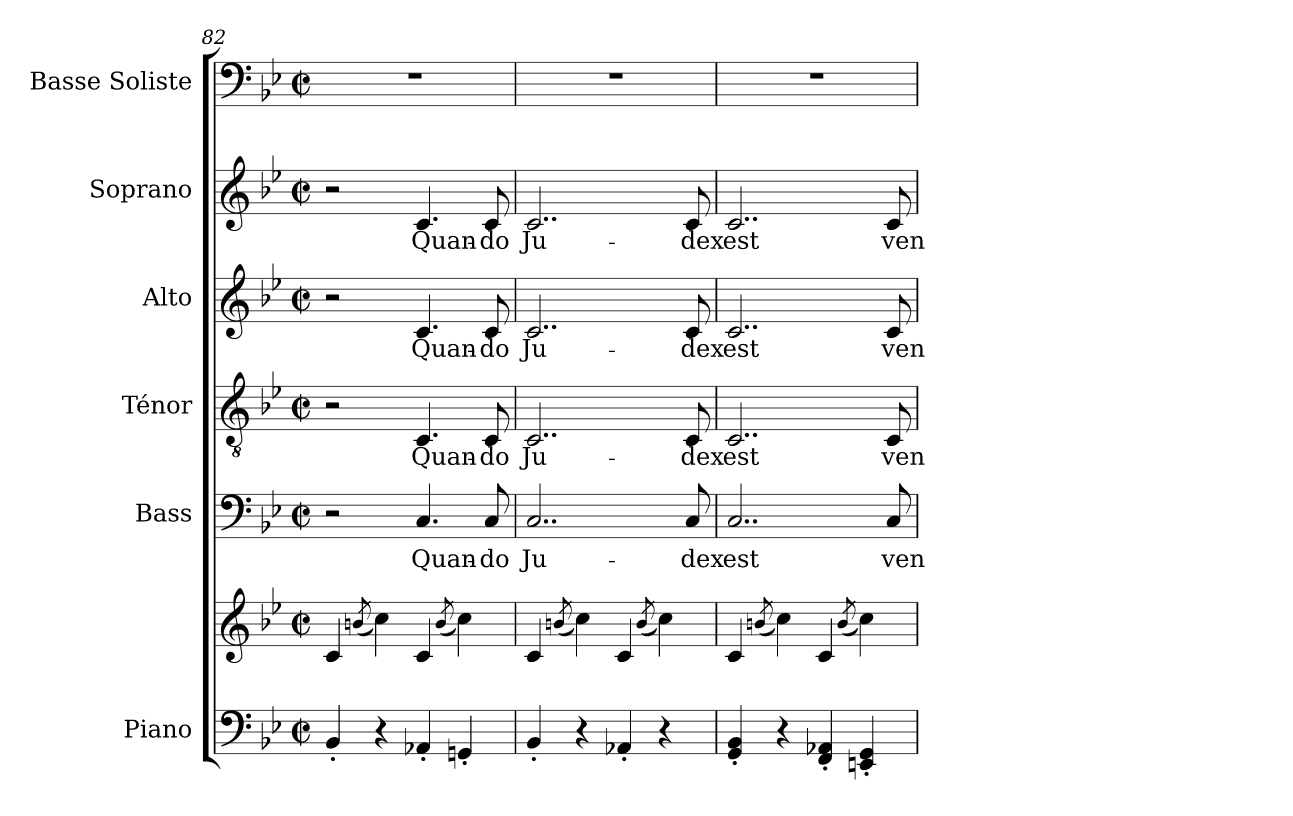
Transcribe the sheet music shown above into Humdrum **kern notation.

**kern	**kern	**kern	**text	**kern	**text	**kern	**text	**kern	**text	**kern
*part6	*part6	*part5	*part5	*part4	*part4	*part3	*part3	*part2	*part2	*part1
*staff7	*staff6	*staff5	*staff5	*staff4	*staff4	*staff3	*staff3	*staff2	*staff2	*staff1
*I"Piano	*	*I"Bass	*	*I"Ténor	*	*I"Alto	*	*I"Soprano	*	*I"Basse Soliste
*I'Pia.	*	*I'B.	*	*I'T.	*	*I'A.	*	*I'S.	*	*I'Basse Soliste
*clefF4	*clefG2	*clefF4	*	*clefGv2	*	*clefG2	*	*clefG2	*	*clefF4
*k[b-e-]	*k[b-e-]	*k[b-e-]	*	*k[b-e-]	*	*k[b-e-]	*	*k[b-e-]	*	*k[b-e-]
*M2/2	*M2/2	*M2/2	*	*M2/2	*	*M2/2	*	*M2/2	*	*M2/2
*met(c|)	*met(c|)	*met(c|)	*	*met(c|)	*	*met(c|)	*	*met(c|)	*	*met(c|)
=82	=82	=82	=82	=82	=82	=82	=82	=82	=82	=82
4BB-'/	4c/	2r	.	2r	.	2r	.	2r	.	1r
.	(8qbn/	.	.	.	.	.	.	.	.	.
4r	4cc\)	.	.	.	.	.	.	.	.	.
!	!	!	!LO:LY:b	!	!LO:LY:b	!	!LO:LY:b	!	!LO:LY:b	!
4AA-X'/	4c/	4.C/	Quan-	4.C/	Quan-	4.c/	Quan-	4.c/	Quan-	.
.	(8qb/	.	.	.	.	.	.	.	.	.
4GGn'/	4cc\)	.	.	.	.	.	.	.	.	.
!	!	!	!LO:LY:b	!	!LO:LY:b	!	!LO:LY:b	!	!LO:LY:b	!
.	.	8C/	-do	8C/	-do	8c/	-do	8c/	-do	.
=83	=83	=83	=83	=83	=83	=83	=83	=83	=83	=83
!	!	!	!LO:LY:b	!	!LO:LY:b	!	!LO:LY:b	!	!LO:LY:b	!
4BB-'/	4c/	2..C/	Ju-	2..C/	Ju-	2..c/	Ju-	2..c/	Ju-	1r
.	(8qbn/	.	.	.	.	.	.	.	.	.
4r	4cc\)	.	.	.	.	.	.	.	.	.
4AA-X'/	4c/	.	.	.	.	.	.	.	.	.
.	(8qb/	.	.	.	.	.	.	.	.	.
4r	4cc\)	.	.	.	.	.	.	.	.	.
!	!	!	!LO:LY:b	!	!LO:LY:b	!	!LO:LY:b	!	!LO:LY:b	!
.	.	8C/	-dex	8C/	-dex	8c/	-dex	8c/	-dex	.
=84	=84	=84	=84	=84	=84	=84	=84	=84	=84	=84
!	!	!	!LO:LY:b	!	!LO:LY:b	!	!LO:LY:b	!	!LO:LY:b	!
4GG/' 4BB-/'	4c/	2..C/	est	2..C/	est	2..c/	est	2..c/	est	1r
.	(8qbn/	.	.	.	.	.	.	.	.	.
4r	4cc\)	.	.	.	.	.	.	.	.	.
4FF/' 4AA-X/'	4c/	.	.	.	.	.	.	.	.	.
.	(8qb/	.	.	.	.	.	.	.	.	.
4EEn/' 4GG/'	4cc\)	.	.	.	.	.	.	.	.	.
!	!	!	!LO:LY:b	!	!LO:LY:b	!	!LO:LY:b	!	!LO:LY:b	!
.	.	8C/	ven-	8C/	ven-	8c/	ven-	8c/	ven-	.
=	=	=	=	=	=	=	=	=	=	=
*-	*-	*-	*-	*-	*-	*-	*-	*-	*-	*-
